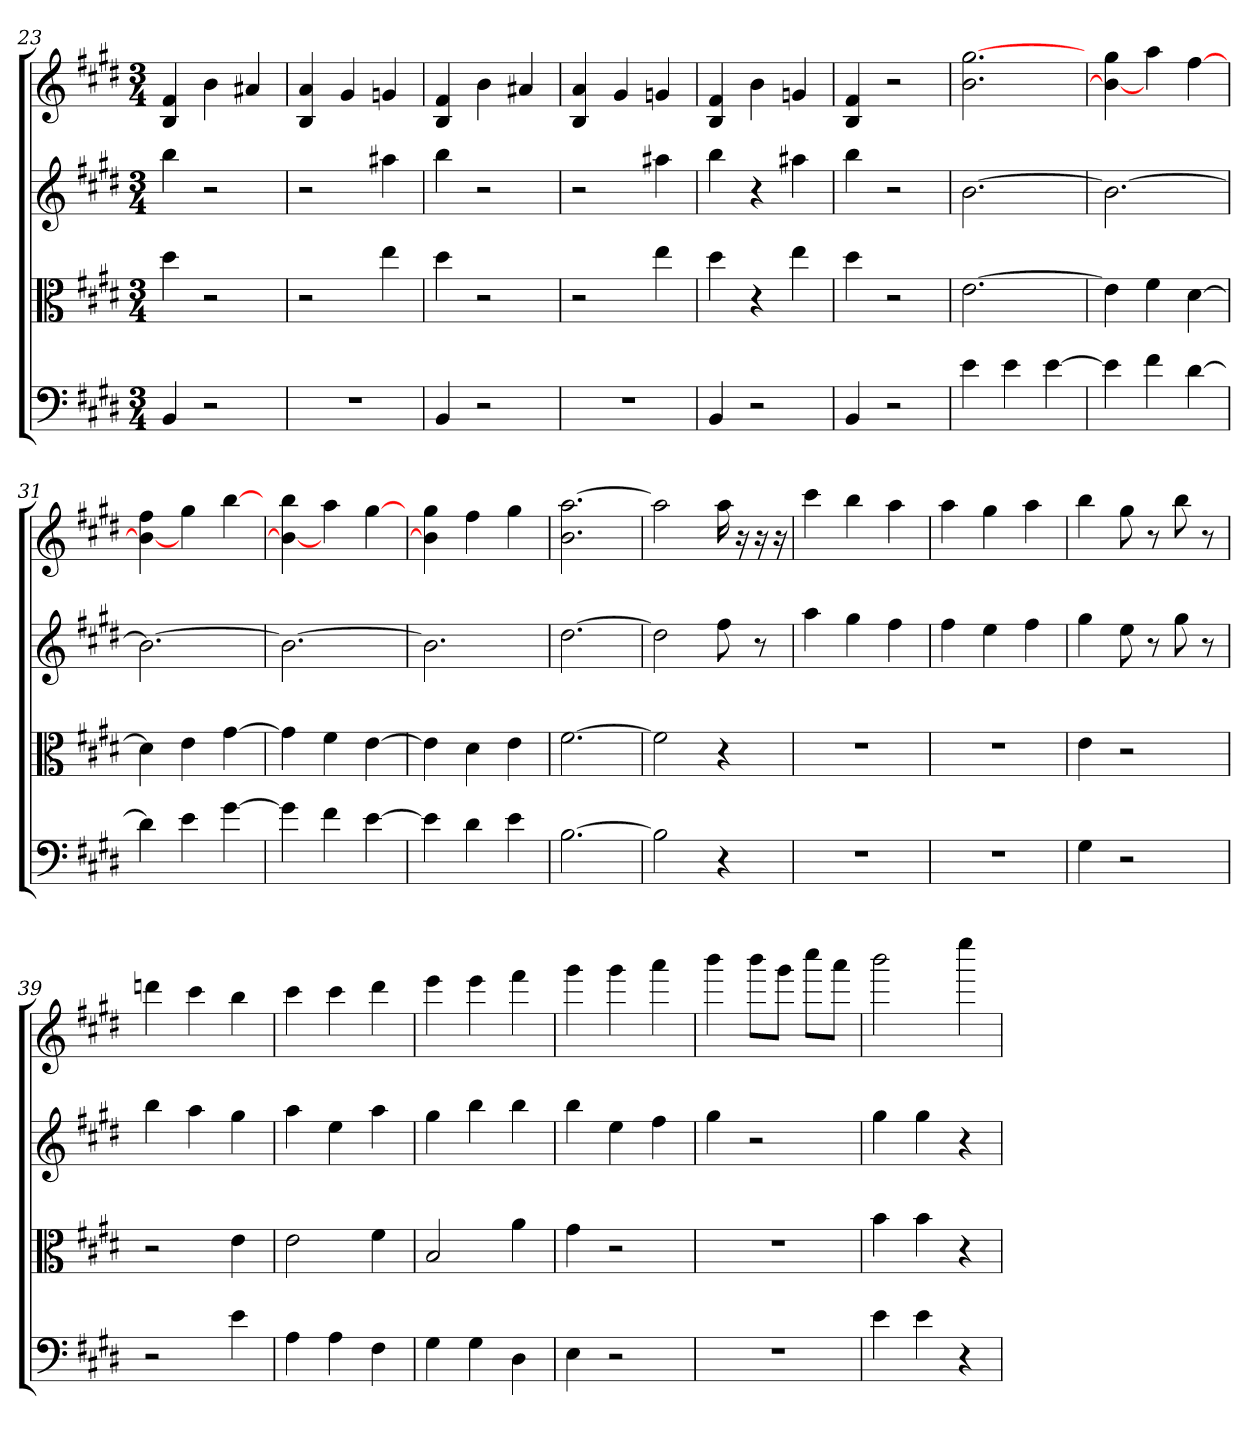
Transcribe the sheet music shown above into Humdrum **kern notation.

**kern	**kern	**kern	**kern
*part4	*part3	*part2	*part1
*staff4	*staff3	*staff2	*staff1
*clefF4	*clefC3	*clefG2	*clefG2
*k[f#c#g#d#]	*k[f#c#g#d#]	*k[f#c#g#d#]	*k[f#c#g#d#]
*E:	*E:	*E:	*E:
*M3/4	*M3/4	*M3/4	*M3/4
=23	=23	=23	=23
4BB	4dd#	4bb	4B 4f#
2r	2r	2r	4b
.	.	.	4a#X
=24	=24	=24	=24
2.r	2r	2r	4B 4a
.	.	.	4g#
.	4ee	4aa#X	4gn
=25	=25	=25	=25
4BB	4dd#	4bb	4B 4f#
2r	2r	2r	4b
.	.	.	4a#X
=26	=26	=26	=26
2.r	2r	2r	4B 4a
.	.	.	4g#
.	4ee	4aa#X	4gn
=27	=27	=27	=27
4BB	4dd#	4bb	4B 4f#
2r	4r	4r	4b
.	4ee	4aa#X	4gn
=28	=28	=28	=28
4BB	4dd#	4bb	4B 4f#
2r	2r	2r	2r
=29	=29	=29	=29
4e	[2.e	[2.b	2.b [2.gg#
4e	.	.	.
[4e	.	.	.
=30	=30	=30	=30
4e]	4e]	2.b_	4b_ 4gg#
4f#	4f#	.	4aa
[4d#	[4d#	.	[4ff#
=31	=31	=31	=31
4d#]	4d#]	2.b_	4b_ 4ff#
4e	4e	.	4gg#
[4g#	[4g#	.	[4bb
=32	=32	=32	=32
4g#]	4g#]	2.b_	4b_ 4bb
4f#	4f#	.	4aa
[4e	[4e	.	[4gg#
=33	=33	=33	=33
4e]	4e]	2.b]	4b] 4gg#
4d#	4d#	.	4ff#
4e	4e	.	4gg#
=34	=34	=34	=34
[2.B	[2.f#	[2.dd#	2.b [2.aa
=35	=35	=35	=35
2B]	2f#]	2dd#]	2aa]
4r	4r	8ff#	16aa
.	.	.	16r
.	.	8r	16r
.	.	.	16r
=36	=36	=36	=36
2.r	2.r	4aa	4ccc#
.	.	4gg#	4bb
.	.	4ff#	4aa
=37	=37	=37	=37
2.r	2.r	4ff#	4aa
.	.	4ee	4gg#
.	.	4ff#	4aa
=38	=38	=38	=38
4G#	4e	4gg#	4bb
2r	2r	8ee	8gg#
.	.	8r	8r
.	.	8gg#	8bb
.	.	8r	8r
=39	=39	=39	=39
2r	2r	4bb	4dddn
.	.	4aa	4ccc#
4e	4e	4gg#	4bb
=40	=40	=40	=40
4A	2e	4aa	4ccc#
4A	.	4ee	4ccc#
4F#	4f#	4aa	4ddd#
=41	=41	=41	=41
4G#	2B	4gg#	4eee
4G#	.	4bb	4eee
4D#	4a	4bb	4fff#
=42	=42	=42	=42
4E	4g#	4bb	4ggg#
2r	2r	4ee	4ggg#
.	.	4ff#	4aaa
=43	=43	=43	=43
2.r	2.r	4gg#	4bbb
.	.	2r	8bbb\L
.	.	.	8ggg#\J
.	.	.	8cccc#\L
.	.	.	8aaa\J
=44	=44	=44	=44
4e	4b	4gg#	2bbb
4e	4b	4gg#	.
4r	4r	4r	4eeee
=	=	=	=
*-	*-	*-	*-
